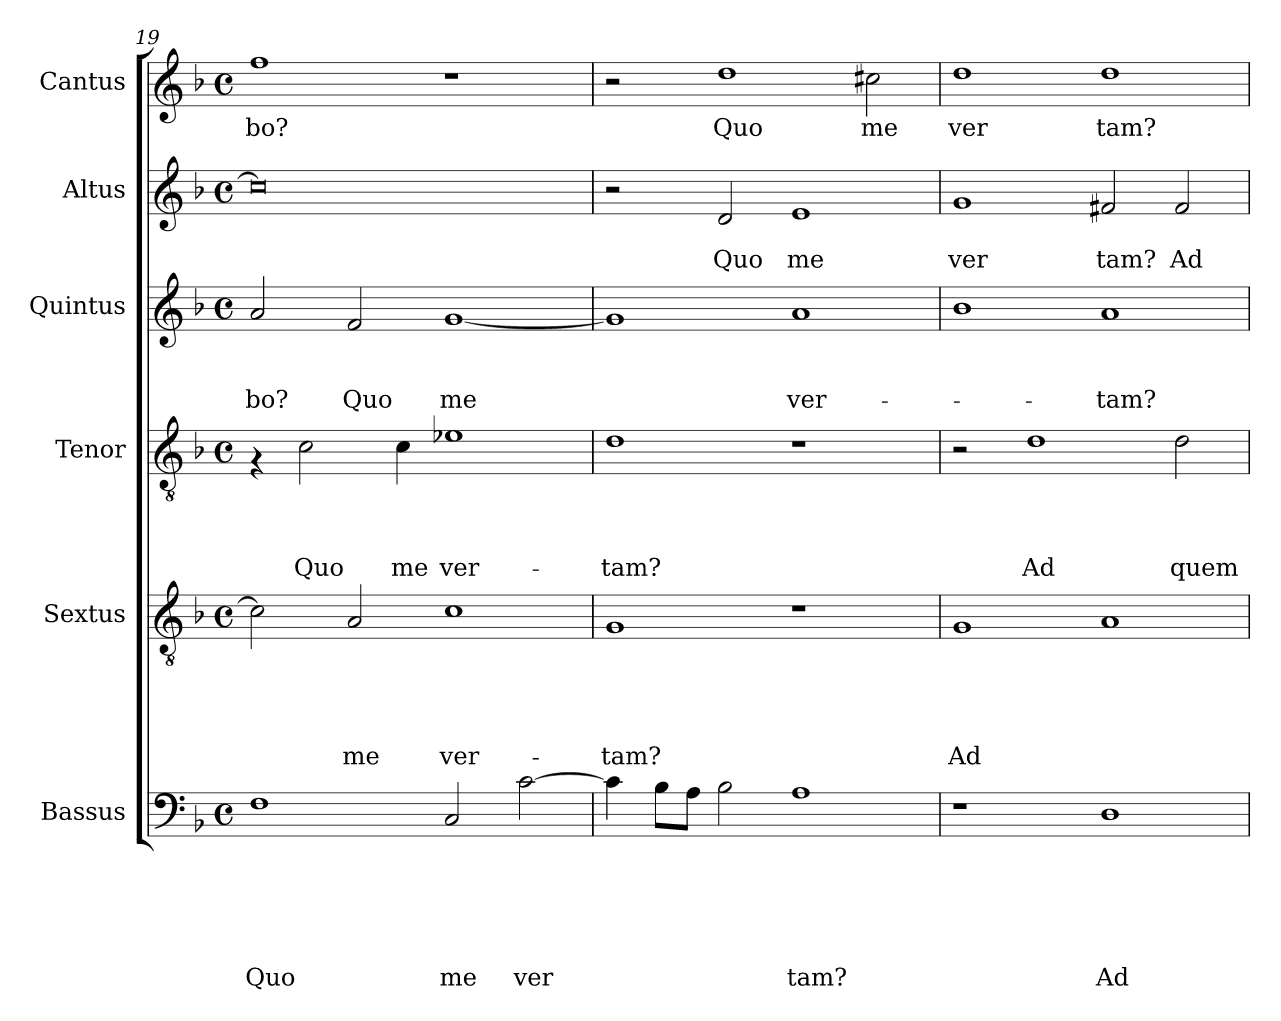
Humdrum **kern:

**kern	**text	**text	**text	**text	**text	**text	**kern	**text	**text	**text	**text	**text	**kern	**text	**text	**text	**text	**kern	**text	**text	**text	**kern	**text	**text	**kern	**text
*part6	*part6	*part6	*part6	*part6	*part6	*part6	*part5	*part5	*part5	*part5	*part5	*part5	*part4	*part4	*part4	*part4	*part4	*part3	*part3	*part3	*part3	*part2	*part2	*part2	*part1	*part1
*staff6	*staff6	*staff6	*staff6	*staff6	*staff6	*staff6	*staff5	*staff5	*staff5	*staff5	*staff5	*staff5	*staff4	*staff4	*staff4	*staff4	*staff4	*staff3	*staff3	*staff3	*staff3	*staff2	*staff2	*staff2	*staff1	*staff1
*I"Bassus	*	*	*	*	*	*	*I"Sextus	*	*	*	*	*	*I"Tenor	*	*	*	*	*I"Quintus	*	*	*	*I"Altus	*	*	*I"Cantus	*
*I'Bassus	*	*	*	*	*	*	*I'Sextus	*	*	*	*	*	*I'Tenor	*	*	*	*	*I'Quintus	*	*	*	*I'Altus	*	*	*I'Cantus	*
*clefF4	*	*	*	*	*	*	*clefGv2	*	*	*	*	*	*clefGv2	*	*	*	*	*clefG2	*	*	*	*clefG2	*	*	*clefG2	*
*k[b-]	*	*	*	*	*	*	*k[b-]	*	*	*	*	*	*k[b-]	*	*	*	*	*k[b-]	*	*	*	*k[b-]	*	*	*k[b-]	*
*F:	*	*	*	*	*	*	*F:	*	*	*	*	*	*F:	*	*	*	*	*F:	*	*	*	*F:	*	*	*F:	*
*M4/4	*	*	*	*	*	*	*M4/4	*	*	*	*	*	*M4/4	*	*	*	*	*M4/4	*	*	*	*M4/4	*	*	*M4/4	*
*met(c)	*	*	*	*	*	*	*met(c)	*	*	*	*	*	*met(c)	*	*	*	*	*met(c)	*	*	*	*met(c)	*	*	*met(c)	*
=19	=19	=19	=19	=19	=19	=19	=19	=19	=19	=19	=19	=19	=19	=19	=19	=19	=19	=19	=19	=19	=19	=19	=19	=19	=19	=19
!	!	!	!	!	!	!LO:LY:b	!	!	!	!	!	!	!	!	!	!	!	!	!	!	!LO:LY:b	!	!	!	!	!LO:LY:b
1F	.	.	.	.	.	Quo	2c\]	.	.	.	.	.	4rF	.	.	.	.	2a/	.	.	-bo?	0cc]	.	.	1ff	bo?
!	!	!	!	!	!	!	!	!	!	!	!	!	!	!	!	!	!LO:LY:b	!	!	!	!	!	!	!	!	!
.	.	.	.	.	.	.	.	.	.	.	.	.	2c\	.	.	.	Quo	.	.	.	.	.	.	.	.	.
!	!	!	!	!	!	!	!	!	!	!	!	!LO:LY:b	!	!	!	!	!	!	!	!	!LO:LY:b	!	!	!	!	!
.	.	.	.	.	.	.	2A/	.	.	.	.	me	.	.	.	.	.	2f/	.	.	Quo	.	.	.	.	.
!	!	!	!	!	!	!	!	!	!	!	!	!	!	!	!	!	!LO:LY:b	!	!	!	!	!	!	!	!	!
.	.	.	.	.	.	.	.	.	.	.	.	.	4c\	.	.	.	me	.	.	.	.	.	.	.	.	.
!	!	!	!	!	!	!LO:LY:b	!	!	!	!	!	!LO:LY:b	!	!	!	!	!LO:LY:b	!	!	!	!LO:LY:b	!	!	!	!	!
2C/	.	.	.	.	.	me	1c	.	.	.	.	ver-	1e-X	.	.	.	ver-	[<1g	.	.	me	.	.	.	1r	.
!	!	!	!	!	!	!LO:LY:b	!	!	!	!	!	!	!	!	!	!	!	!	!	!	!	!	!	!	!	!
[>2c\	.	.	.	.	.	ver	.	.	.	.	.	.	.	.	.	.	.	.	.	.	.	.	.	.	.	.
=20!	=20!	=20!	=20!	=20!	=20!	=20!	=20!	=20!	=20!	=20!	=20!	=20!	=20!	=20!	=20!	=20!	=20!	=20!	=20!	=20!	=20!	=20!	=20!	=20!	=20!	=20!
!	!	!	!	!	!	!	!	!	!	!	!	!LO:LY:b	!	!	!	!	!LO:LY:b	!	!	!	!	!	!	!	!	!
4c\]	.	.	.	.	.	.	1G	.	.	.	.	-tam?	1d	.	.	.	-tam?	1g]	.	.	.	2r	.	.	2r	.
8B-\L	.	.	.	.	.	.	.	.	.	.	.	.	.	.	.	.	.	.	.	.	.	.	.	.	.	.
8A\J	.	.	.	.	.	.	.	.	.	.	.	.	.	.	.	.	.	.	.	.	.	.	.	.	.	.
!	!	!	!	!	!	!	!	!	!	!	!	!	!	!	!	!	!	!	!	!	!	!	!	!LO:LY:b	!	!LO:LY:b
2B-\	.	.	.	.	.	.	.	.	.	.	.	.	.	.	.	.	.	.	.	.	.	2d/	.	Quo	1dd	Quo
!	!	!	!	!	!	!LO:LY:b	!	!	!	!	!	!	!	!	!	!	!	!	!	!	!LO:LY:b	!	!	!LO:LY:b	!	!
1A	.	.	.	.	.	tam?	1r	.	.	.	.	.	1r	.	.	.	.	1a	.	.	ver-	1e	.	me	.	.
!	!	!	!	!	!	!	!	!	!	!	!	!	!	!	!	!	!	!	!	!	!	!	!	!	!	!LO:LY:b
.	.	.	.	.	.	.	.	.	.	.	.	.	.	.	.	.	.	.	.	.	.	.	.	.	2cc#X\	me
=21!	=21!	=21!	=21!	=21!	=21!	=21!	=21!	=21!	=21!	=21!	=21!	=21!	=21!	=21!	=21!	=21!	=21!	=21!	=21!	=21!	=21!	=21!	=21!	=21!	=21!	=21!
!	!	!	!	!	!	!	!	!	!	!	!	!LO:LY:b	!	!	!	!	!	!	!	!	!	!	!	!LO:LY:b	!	!LO:LY:b
1r	.	.	.	.	.	.	1G	.	.	.	.	Ad	2r	.	.	.	.	1b-	.	.	.	1g	.	ver	1dd	ver
!	!	!	!	!	!	!	!	!	!	!	!	!	!	!	!	!	!LO:LY:b	!	!	!	!	!	!	!	!	!
.	.	.	.	.	.	.	.	.	.	.	.	.	1d	.	.	.	Ad	.	.	.	.	.	.	.	.	.
!	!	!	!	!	!	!LO:LY:b	!	!	!	!	!	!	!	!	!	!	!	!	!	!	!LO:LY:b	!	!	!LO:LY:b	!	!LO:LY:b
1D	.	.	.	.	.	Ad	1A	.	.	.	.	.	.	.	.	.	.	1a	.	.	-tam?	2f#X/	.	tam?	1dd	tam?
!	!	!	!	!	!	!	!	!	!	!	!	!	!	!	!	!	!LO:LY:b	!	!	!	!	!	!	!LO:LY:b	!	!
.	.	.	.	.	.	.	.	.	.	.	.	.	2d\	.	.	.	quem	.	.	.	.	2f#/	.	Ad	.	.
=!	=!	=!	=!	=!	=!	=!	=!	=!	=!	=!	=!	=!	=!	=!	=!	=!	=!	=!	=!	=!	=!	=!	=!	=!	=!	=!
*-	*-	*-	*-	*-	*-	*-	*-	*-	*-	*-	*-	*-	*-	*-	*-	*-	*-	*-	*-	*-	*-	*-	*-	*-	*-	*-
